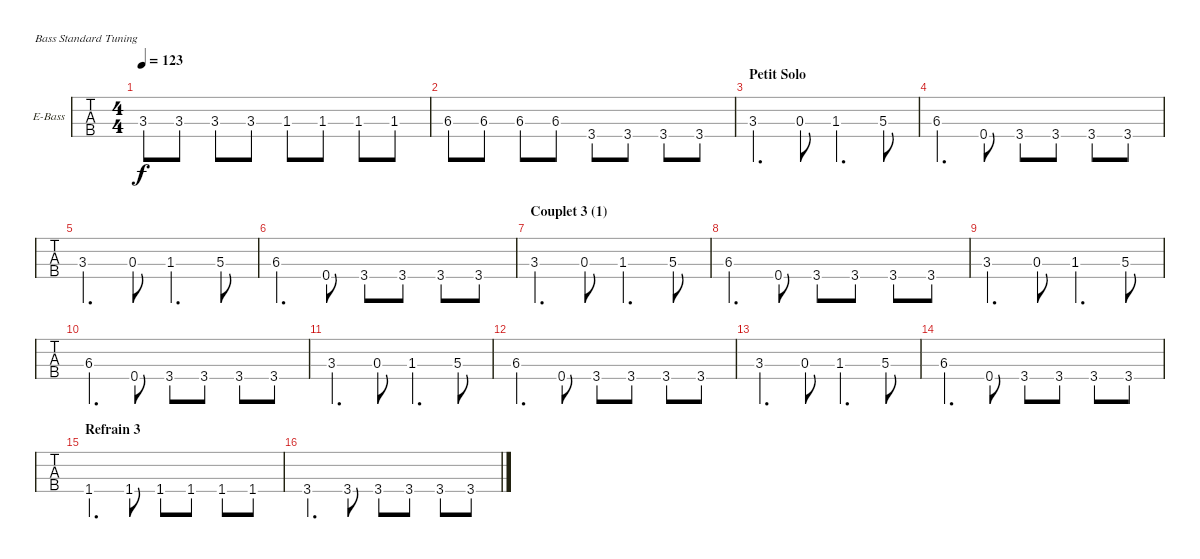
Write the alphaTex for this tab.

\bracketExtendMode groupsimilarinstruments
\firstSystemTrackNameOrientation horizontal
\otherSystemsTrackNameOrientation horizontal
\track ("Basse" "E-Bass") {instrument electricbassfinger}
\staff {tabs}
\tuning (G2 D2 A1 E1)
\ts (4 4)
\tempo 123
\clef f4
\ks c
3.3.8{dy f} 3.3.8 3.3.8 3.3.8 1.3.8 1.3.8 1.3.8 1.3.8 |
6.3.8 6.3.8 6.3.8 6.3.8 3.4.8 3.4.8 3.4.8 3.4.8 |
\section ("" "Petit Solo")
3.3.4{d} 0.3.8 1.3.4{d} 5.3.8 |
6.3.4{d} 0.4.8 3.4.8 3.4.8 3.4.8 3.4.8 |
3.3.4{d} 0.3.8 1.3.4{d} 5.3.8 |
6.3.4{d} 0.4.8 3.4.8 3.4.8 3.4.8 3.4.8 |
\section ("" "Couplet 3 (1)")
3.3.4{d} 0.3.8 1.3.4{d} 5.3.8 |
6.3.4{d} 0.4.8 3.4.8 3.4.8 3.4.8 3.4.8 |
3.3.4{d} 0.3.8 1.3.4{d} 5.3.8 |
6.3.4{d} 0.4.8 3.4.8 3.4.8 3.4.8 3.4.8 |
3.3.4{d} 0.3.8 1.3.4{d} 5.3.8 |
6.3.4{d} 0.4.8 3.4.8 3.4.8 3.4.8 3.4.8 |
3.3.4{d} 0.3.8 1.3.4{d} 5.3.8 |
6.3.4{d} 0.4.8 3.4.8 3.4.8 3.4.8 3.4.8 |
\section ("" "Refrain 3")
1.4.4{d} 1.4.8 1.4.8 1.4.8 1.4.8 1.4.8 |
3.4.4{d} 3.4.8 3.4.8 3.4.8 3.4.8 3.4.8
